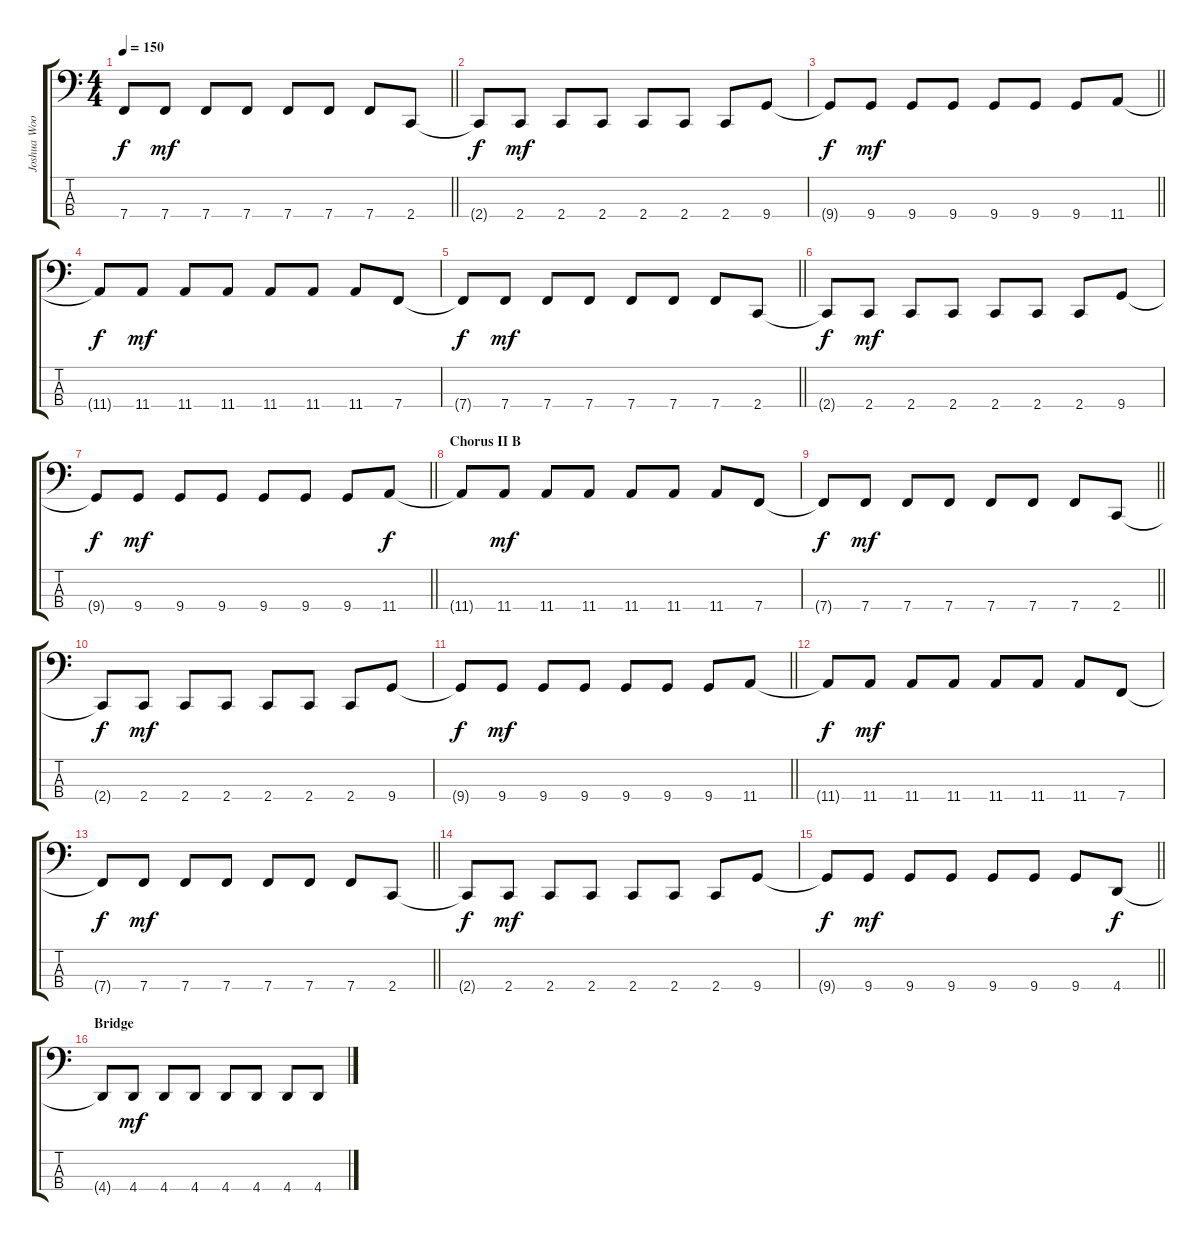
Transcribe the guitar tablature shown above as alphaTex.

\track ("Joshua Woodard" "Joshua Woo") {instrument electricbassfinger}
\staff {score tabs}
\tuning (Eb2 Bb1 F1 Bb0) {hide}
\ts (4 4)
\tempo 150
\clef f4
\barLineRight lightlight
\ks c
7.4{t}.8{dy f} 7.4.8{dy mf} 7.4.8 7.4.8 7.4.8 7.4.8 7.4.8 2.4.8 |
2.4{t}.8{dy f} 2.4.8{dy mf} 2.4.8 2.4.8 2.4.8 2.4.8 2.4.8 9.4.8 |
\barLineRight lightlight
9.4{t}.8{dy f} 9.4.8{dy mf} 9.4.8 9.4.8 9.4.8 9.4.8 9.4.8 11.4.8 |
11.4{t}.8{dy f} 11.4.8{dy mf} 11.4.8 11.4.8 11.4.8 11.4.8 11.4.8 7.4.8 |
\barLineRight lightlight
7.4{t}.8{dy f} 7.4.8{dy mf} 7.4.8 7.4.8 7.4.8 7.4.8 7.4.8 2.4.8 |
2.4{t}.8{dy f} 2.4.8{dy mf} 2.4.8 2.4.8 2.4.8 2.4.8 2.4.8 9.4.8 |
\barLineRight lightlight
9.4{t}.8{dy f} 9.4.8{dy mf} 9.4.8 9.4.8 9.4.8 9.4.8 9.4.8 11.4.8{dy f} |
\section ("" "Chorus II B")
11.4{t}.8 11.4.8{dy mf} 11.4.8 11.4.8 11.4.8 11.4.8 11.4.8 7.4.8 |
\barLineRight lightlight
7.4{t}.8{dy f} 7.4.8{dy mf} 7.4.8 7.4.8 7.4.8 7.4.8 7.4.8 2.4.8 |
2.4{t}.8{dy f} 2.4.8{dy mf} 2.4.8 2.4.8 2.4.8 2.4.8 2.4.8 9.4.8 |
\barLineRight lightlight
9.4{t}.8{dy f} 9.4.8{dy mf} 9.4.8 9.4.8 9.4.8 9.4.8 9.4.8 11.4.8 |
11.4{t}.8{dy f} 11.4.8{dy mf} 11.4.8 11.4.8 11.4.8 11.4.8 11.4.8 7.4.8 |
\barLineRight lightlight
7.4{t}.8{dy f} 7.4.8{dy mf} 7.4.8 7.4.8 7.4.8 7.4.8 7.4.8 2.4.8 |
2.4{t}.8{dy f} 2.4.8{dy mf} 2.4.8 2.4.8 2.4.8 2.4.8 2.4.8 9.4.8 |
\barLineRight lightlight
9.4{t}.8{dy f} 9.4.8{dy mf} 9.4.8 9.4.8 9.4.8 9.4.8 9.4.8 4.4.8{dy f} |
\section ("" "Bridge")
4.4{t}.8 4.4.8{dy mf} 4.4.8 4.4.8 4.4.8 4.4.8 4.4.8 4.4.8
